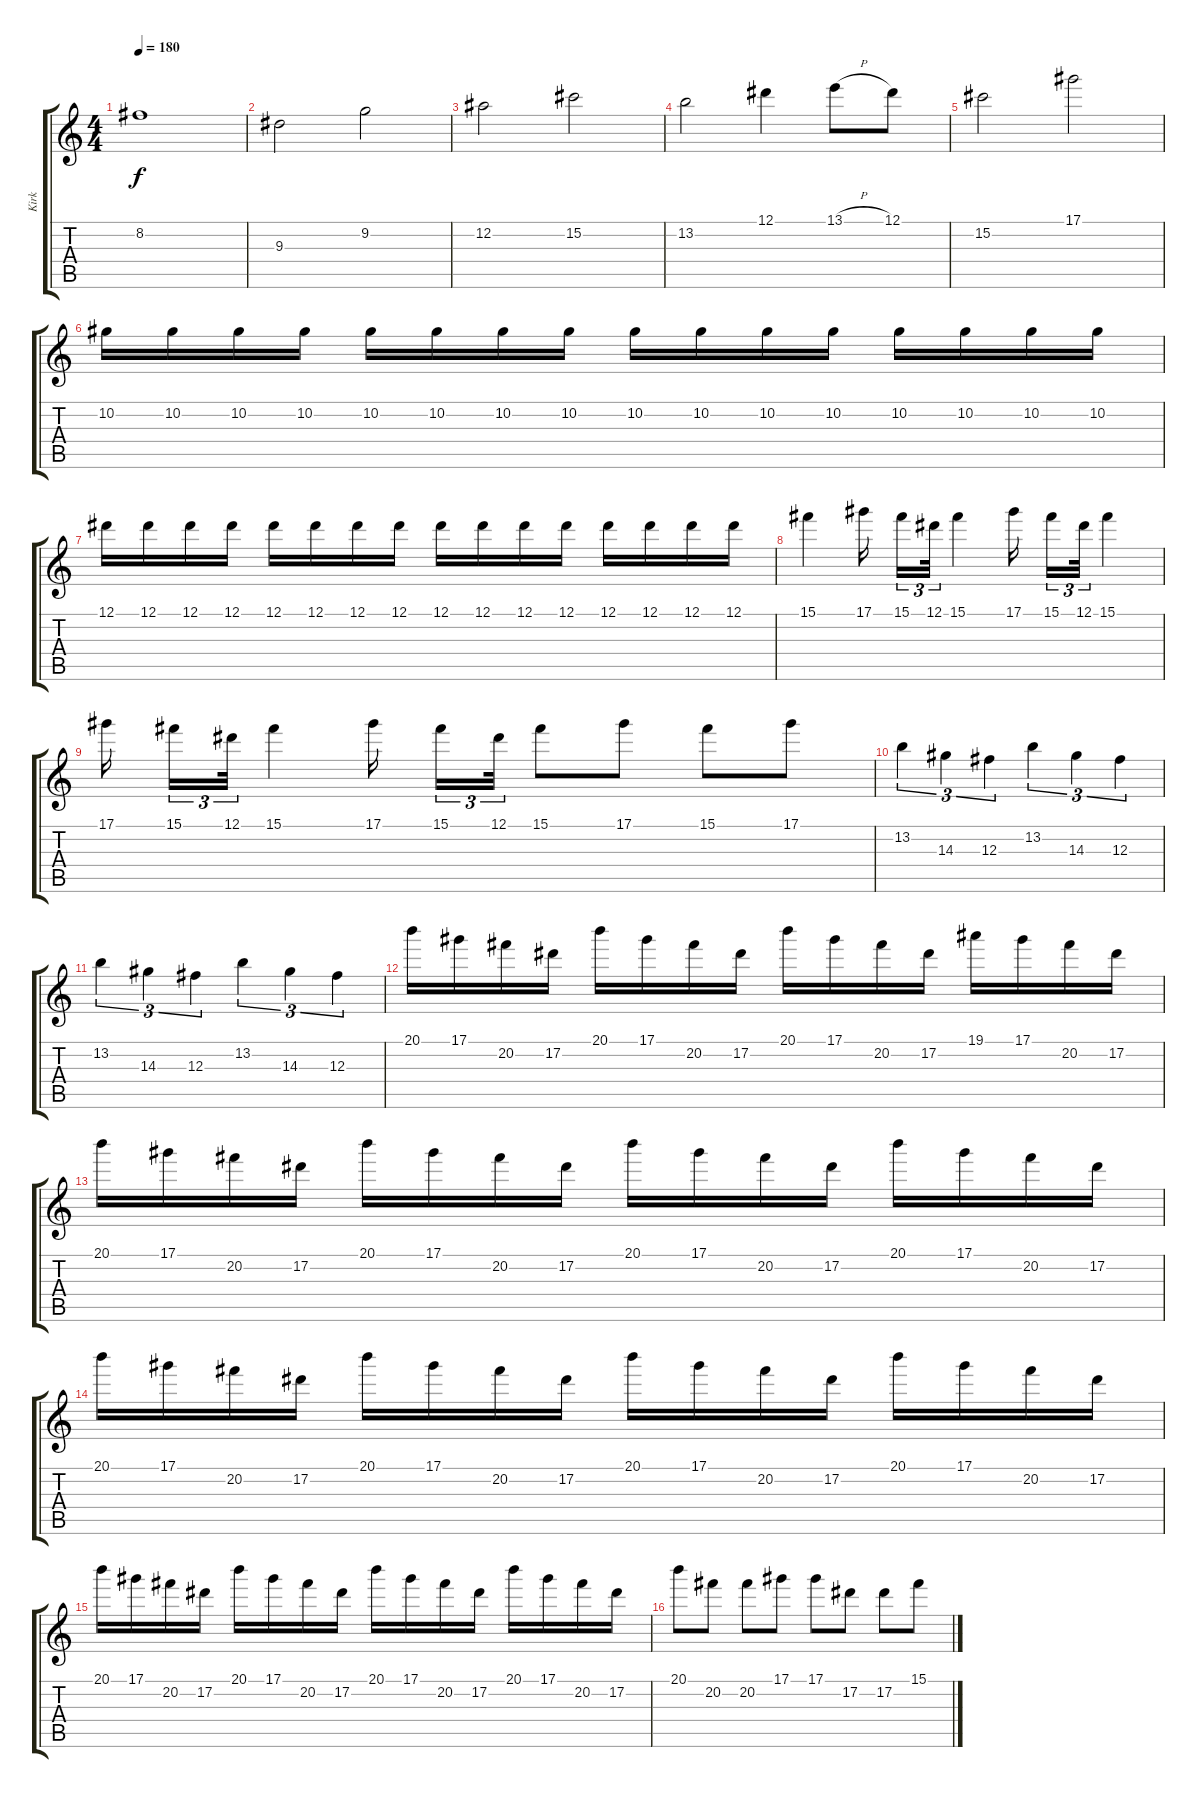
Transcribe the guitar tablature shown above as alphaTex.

\track ("Kirk" "Kirk") {instrument overdrivenguitar}
\staff {score tabs}
\tuning (Eb4 Bb3 Gb3 Db3 Ab2 Eb2) {hide}
\ts (4 4)
\tempo 180
\clef g2
\ks c
8.2.1{dy f} |
9.3.2 9.2.2 |
12.2.2 15.2.2 |
13.2.2 12.1.4 13.1{h}.8 12.1.8 |
15.2.2 17.1.2 |
10.2.16 10.2.16 10.2.16 10.2.16 10.2.16 10.2.16 10.2.16 10.2.16 10.2.16 10.2.16 10.2.16 10.2.16 10.2.16 10.2.16 10.2.16 10.2.16 |
12.1.16 12.1.16 12.1.16 12.1.16 12.1.16 12.1.16 12.1.16 12.1.16 12.1.16 12.1.16 12.1.16 12.1.16 12.1.16 12.1.16 12.1.16 12.1.16 |
15.1.4 17.1.16{beam splitsecondary} 15.1.16{tu (3 2)} 12.1.32{tu (3 2)} 15.1.4 17.1.16{beam splitsecondary} 15.1.16{tu (3 2)} 12.1.32{tu (3 2)} 15.1.4 |
17.1.16{beam splitsecondary} 15.1.16{tu (3 2)} 12.1.32{tu (3 2)} 15.1.4 17.1.16{beam splitsecondary} 15.1.16{tu (3 2)} 12.1.32{tu (3 2)} 15.1.8 17.1.8 15.1.8 17.1.8 |
13.2.4{tu (3 2)} 14.3.4{tu (3 2)} 12.3.4{tu (3 2)} 13.2.4{tu (3 2)} 14.3.4{tu (3 2)} 12.3.4{tu (3 2)} |
13.2.4{tu (3 2)} 14.3.4{tu (3 2)} 12.3.4{tu (3 2)} 13.2.4{tu (3 2)} 14.3.4{tu (3 2)} 12.3.4{tu (3 2)} |
20.1.16 17.1.16 20.2.16 17.2.16 20.1.16 17.1.16 20.2.16 17.2.16 20.1.16 17.1.16 20.2.16 17.2.16 19.1.16 17.1.16 20.2.16 17.2.16 |
20.1.16 17.1.16 20.2.16 17.2.16 20.1.16 17.1.16 20.2.16 17.2.16 20.1.16 17.1.16 20.2.16 17.2.16 20.1.16 17.1.16 20.2.16 17.2.16 |
20.1.16 17.1.16 20.2.16 17.2.16 20.1.16 17.1.16 20.2.16 17.2.16 20.1.16 17.1.16 20.2.16 17.2.16 20.1.16 17.1.16 20.2.16 17.2.16 |
20.1.16 17.1.16 20.2.16 17.2.16 20.1.16 17.1.16 20.2.16 17.2.16 20.1.16 17.1.16 20.2.16 17.2.16 20.1.16 17.1.16 20.2.16 17.2.16 |
20.1.8 20.2.8 20.2.8 17.1.8 17.1.8 17.2.8 17.2.8 15.1.8
